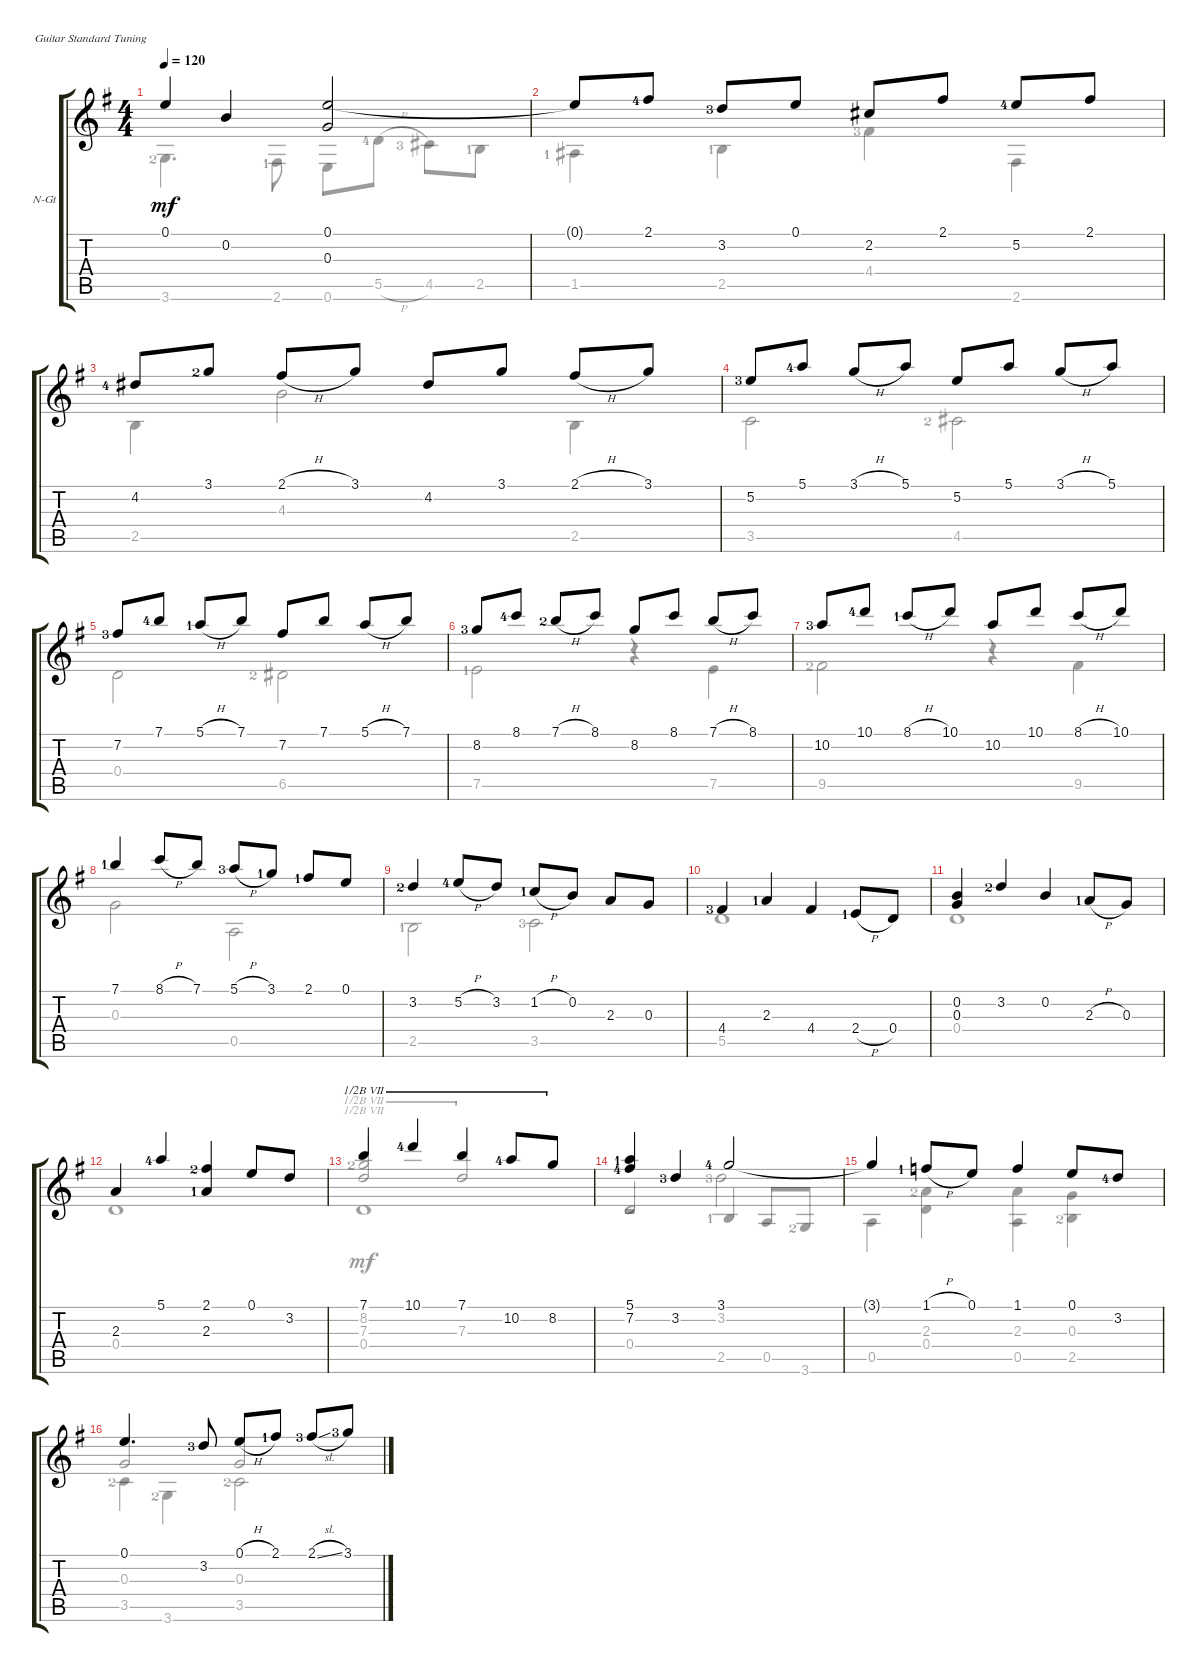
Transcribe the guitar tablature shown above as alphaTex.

\defaultSystemsLayout 4
\bracketExtendMode groupsimilarinstruments
\firstSystemTrackNameOrientation horizontal
\otherSystemsTrackNameOrientation horizontal
\track ("Nylon Guitar" "N-Gt") {instrument acousticguitarnylon}
\staff {score tabs}
\tuning (E4 B3 G3 D3 A2 E2)
\voice
\ts (4 4)
\tempo 120
\clef g2
\ks g
0.1.4{dy mf} 0.2.4 (0.1 0.3).2 |
0.1{t}.8 2.1{lf 5}.8 3.2{lf 4}.8 0.1.8 2.2.8 2.1.8 5.2{lf 5}.8 2.1.8 |
4.2{lf 5}.8 3.1{lf 3}.8 2.1{h}.8 3.1.8 4.2.8 3.1.8 2.1{h}.8 3.1.8 |
5.2{lf 4}.8 5.1{lf 5}.8 3.1{h}.8 5.1.8 5.2.8 5.1.8 3.1{h}.8 5.1.8 |
7.2{lf 4}.8 7.1{lf 5}.8 5.1{h lf 2}.8 7.1.8 7.2.8 7.1.8 5.1{h}.8 7.1.8 |
8.2{lf 4}.8 8.1{lf 5}.8 7.1{h lf 3}.8 8.1.8 8.2.8 8.1.8 7.1{h}.8 8.1.8 |
10.2{lf 4}.8 10.1{lf 5}.8 8.1{h lf 2}.8 10.1.8 10.2.8 10.1.8 8.1{h}.8 10.1.8 |
7.1{lf 2}.4 8.1{h}.8 7.1.8 5.1{h lf 4}.8 3.1{lf 2}.8 2.1{lf 2}.8 0.1.8 |
3.2{lf 3}.4 5.2{h lf 5}.8 3.2.8 1.2{h lf 2}.8 0.2.8 2.3.8 0.3.8 |
4.4{lf 4}.4 2.3{lf 2}.4 4.4.4 2.4{h lf 2}.8 0.4.8 |
(0.2 0.3).4 3.2{lf 3}.4 0.2.4 2.3{h lf 2}.8 0.3.8 |
2.3.4 5.1{lf 5}.4 (2.1{lf 3} 2.3{lf 2}).4 0.1.8 3.2.8 |
7.1.4{barre (7 half)} 10.1{lf 5}.4{barre (7 half)} 7.1.4{barre (7 half)} 10.2{lf 5}.8{barre (7 half)} 8.2.8{barre (7 half)} |
(5.1{lf 2} 7.2{lf 5}).4 3.2{lf 4}.4 3.1{lf 5}.2 |
3.1{t}.4 1.1{h lf 2}.8 0.1.8 1.1.4 0.1.8 3.2{lf 5}.8 |
0.1.4{d} 3.2{lf 4}.8 0.1{h}.8 2.1{lf 2}.8 2.1{sl lf 4}.8 3.1{lf 4}.8
\voice
\clef g2
\ottava regular
\simile none
\ks g
3.6{lf 3}.4{d dy mf} 2.6{lf 2}.8 0.6.8 5.5{h lf 5}.8 4.5{lf 4}.8 2.5{lf 2}.8 |
1.5{lf 2}.4 2.5{lf 2}.4 4.4{lf 4}.4 2.6.4 |
2.5.4 4.3.2 2.5.4 |
3.5.2 4.5{lf 3}.2 |
0.4.2 6.5{lf 3}.2 |
7.5{lf 2}.2 r.4 7.5.4 |
9.5{lf 3}.2 r.4 9.5.4 |
0.3.2 0.5.2 |
2.5{lf 2}.2 3.5{lf 4}.2 |
5.5.1 |
0.4.1 |
0.4.1 |
(8.2{lf 3} 7.3).2{barre (7 half) beam invert} 7.3.2{barre (7 half) beam invert} |
0.4.2{beam invert} 2.5{lf 2}.4{beam invert} 0.5.8{beam invert} 3.6{lf 3}.8 |
0.5.4 (0.4 2.3{lf 3}).4 (2.3 0.5).4 (2.5{lf 3} 0.3).4 |
0.3.2{beam invert} 0.3.2{beam invert}
\voice
\clef g2
\ottava regular
\simile none
\ks g
|
|
|
|
|
|
|
|
|
|
|
|
0.4.1{barre (7 half)} |
r.2 3.2{lf 4}.2 |
|
3.5{lf 3}.4 3.6{lf 3}.4 3.5{lf 3}.2
